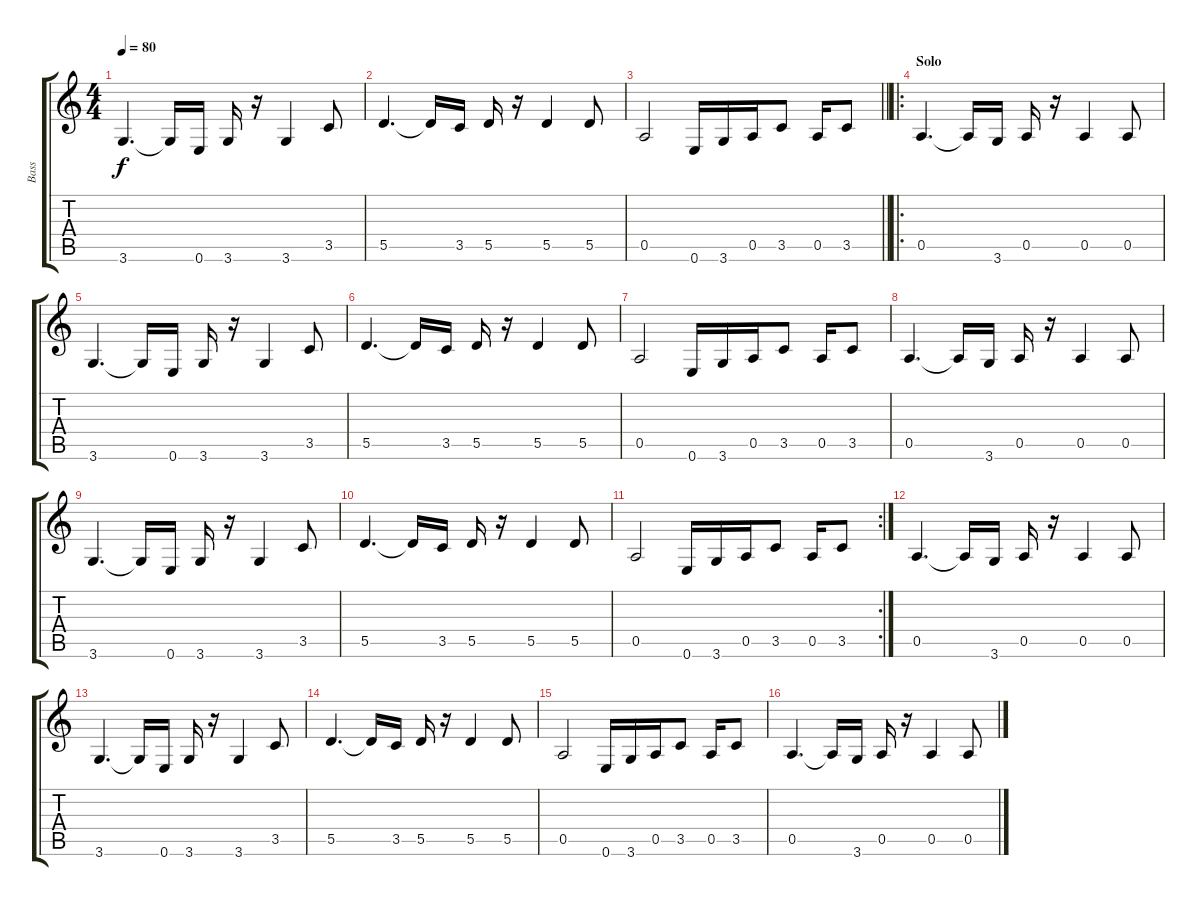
\track ("Bass" "Bass") {instrument electricbassfinger}
\staff {score tabs}
\tuning (E4 B3 G3 D3 A2 E2) {hide}
\ts (4 4)
\tempo 80
\clef g2
\ks c
3.6.4{d dy f} 3.6{t}.16 0.6.16 3.6.16 r.16 3.6.4 3.5.8 |
5.5.4{d} 5.5{t}.16 3.5.16 5.5.16 r.16 5.5.4 5.5.8 |
\barLineRight lightlight
0.5.2 0.6.16 3.6.16 0.5.16 3.5.8 0.5.16 3.5.8 |
\ro
\section ("" "Solo")
0.5.4{d} 0.5{t}.16 3.6.16 0.5.16 r.16 0.5.4 0.5.8 |
3.6.4{d} 3.6{t}.16 0.6.16 3.6.16 r.16 3.6.4 3.5.8 |
5.5.4{d} 5.5{t}.16 3.5.16 5.5.16 r.16 5.5.4 5.5.8 |
0.5.2 0.6.16 3.6.16 0.5.16 3.5.8 0.5.16 3.5.8 |
0.5.4{d} 0.5{t}.16 3.6.16 0.5.16 r.16 0.5.4 0.5.8 |
3.6.4{d} 3.6{t}.16 0.6.16 3.6.16 r.16 3.6.4 3.5.8 |
5.5.4{d} 5.5{t}.16 3.5.16 5.5.16 r.16 5.5.4 5.5.8 |
\rc 2
0.5.2 0.6.16 3.6.16 0.5.16 3.5.8 0.5.16 3.5.8 |
0.5.4{d} 0.5{t}.16 3.6.16 0.5.16 r.16 0.5.4 0.5.8 |
3.6.4{d} 3.6{t}.16 0.6.16 3.6.16 r.16 3.6.4 3.5.8 |
5.5.4{d} 5.5{t}.16 3.5.16 5.5.16 r.16 5.5.4 5.5.8 |
0.5.2 0.6.16 3.6.16 0.5.16 3.5.8 0.5.16 3.5.8 |
0.5.4{d} 0.5{t}.16 3.6.16 0.5.16 r.16 0.5.4 0.5.8
